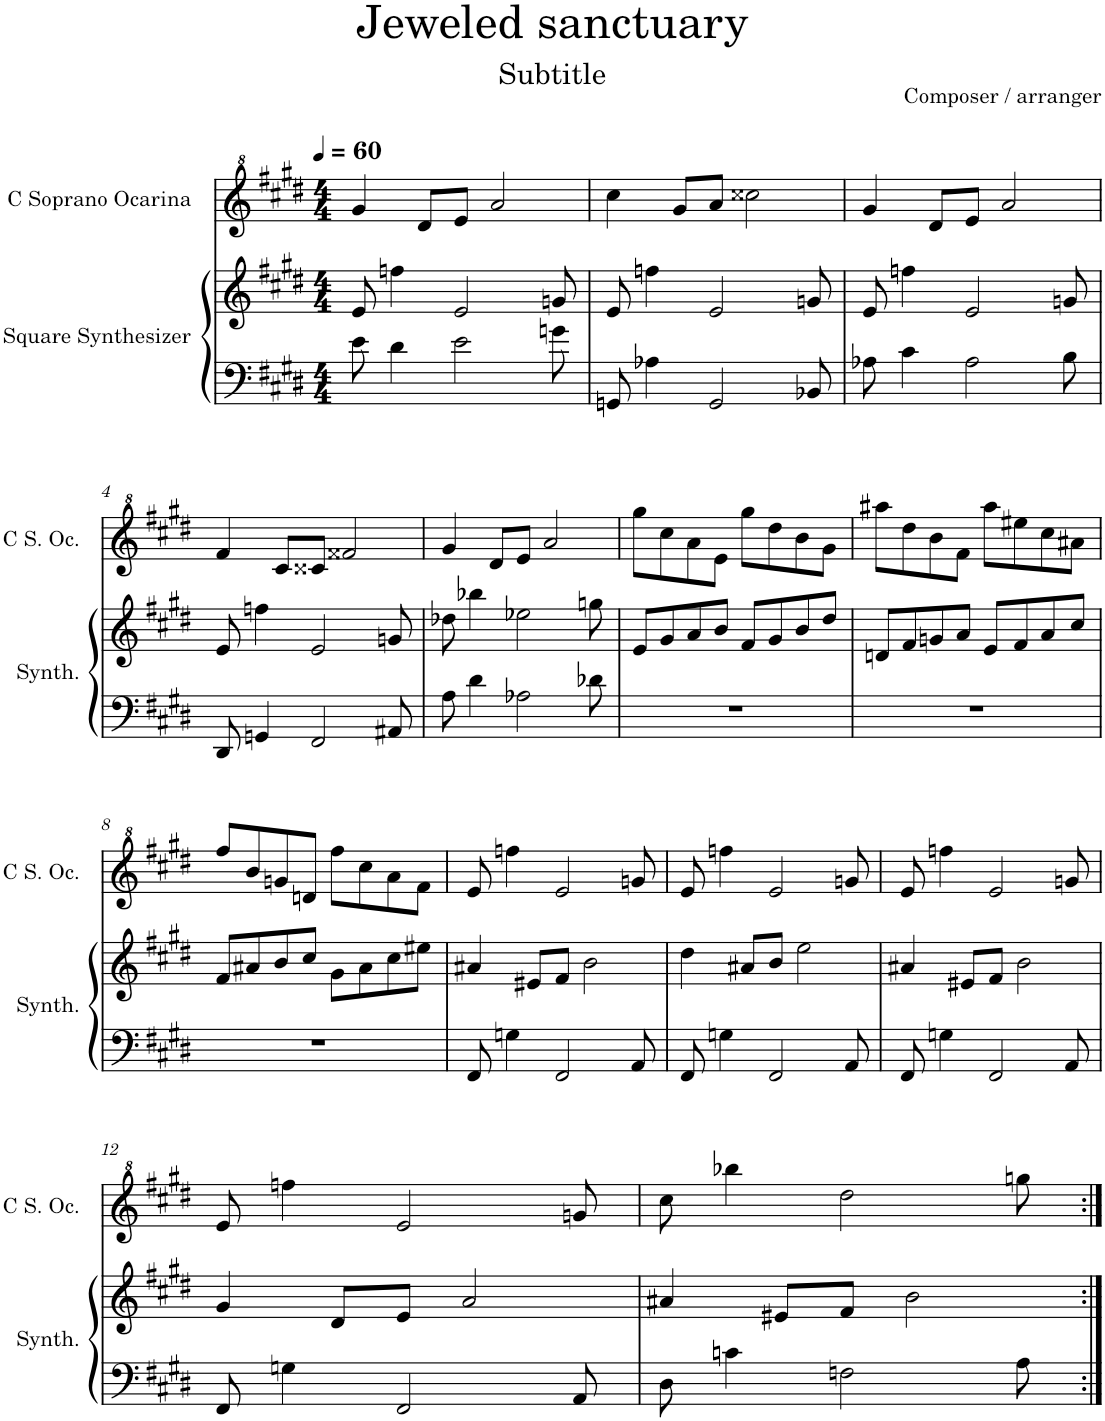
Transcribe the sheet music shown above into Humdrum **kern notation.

**kern	**kern	**kern
*part2	*part2	*part1
*staff3	*staff2	*staff1
*I"Square Synthesizer	*	*I"C Soprano Ocarina
*I'Synth.	*	*I'C S. Oc.
*clefF4	*clefG2	*clefG^2
*k[f#c#g#d#]	*k[f#c#g#d#]	*k[f#c#g#d#]
*M4/4	*M4/4	*M4/4
*MM60	*MM60	*MM60
=1	=1	=1
8e\	8e/	4gg#/
4d#\	4ffn\	.
.	.	8dd#/L
2e\	2e/	8ee/J
.	.	2aa/
8gn\	8gn/	.
=2	=2	=2
8GGn/	8e/	4ccc#\
4A-X\	4ffn\	.
.	.	8gg#/L
2GG/	2e/	8aa/J
.	.	2ccc##X\
8BB-X/	8gn/	.
=3	=3	=3
8A-X\	8e/	4gg#/
4c#\	4ffn\	.
.	.	8dd#/L
2A-\	2e/	8ee/J
.	.	2aa/
8B\	8gn/	.
!!LO:LB:g=z
=4	=4	=4
8DD#/	8e/	4ff#/
4GGn/	4ffn\	.
.	.	8cc#/L
2FF#/	2e/	8cc##X/J
.	.	2ff##X/
8AA#X/	8gn/	.
=5	=5	=5
8A\	8dd-X\	4gg#/
4d#\	4bb-X\	.
.	.	8dd#/L
2A-X\	2ee-X\	8ee/J
.	.	2aa/
8d-X\	8ggn\	.
=6	=6	=6
1r	8e/L	8ggg#\L
.	8g#/	8ccc#\
.	8a/	8aa\
.	8b/J	8ee\J
.	8f#/L	8ggg#\L
.	8g#/	8ddd#\
.	8b/	8bb\
.	8dd#/J	8gg#\J
=7	=7	=7
1r	8dn/L	8aaa#X\L
.	8f#/	8ddd#\
.	8gn/	8bb\
.	8a/J	8ff#\J
.	8e/L	8aaa#\L
.	8f#/	8eee#X\
.	8a/	8ccc#\
.	8cc#/J	8aa#X\J
!!LO:LB:g=z
=8	=8	=8
1r	8f#/L	8fff#/L
.	8a#X/	8bb/
.	8b/	8ggn/
.	8cc#/J	8ddn/J
.	8g#\L	8fff#\L
.	8a#\	8ccc#\
.	8cc#\	8aa\
.	8ee#X\J	8ff#\J
=9	=9	=9
8FF#/	4a#X/	8ee/
4Gn\	.	4fffn\
.	8e#X/L	.
2FF#/	8f#/J	2ee/
.	2b\	.
8AA/	.	8ggn/
=10	=10	=10
8FF#/	4dd#\	8ee/
4Gn\	.	4fffn\
.	8a#X/L	.
2FF#/	8b/J	2ee/
.	2ee\	.
8AA/	.	8ggn/
=11	=11	=11
8FF#/	4a#X/	8ee/
4Gn\	.	4fffn\
.	8e#X/L	.
2FF#/	8f#/J	2ee/
.	2b\	.
8AA/	.	8ggn/
!!LO:LB:g=z
=12	=12	=12
8FF#/	4g#/	8ee/
4Gn\	.	4fffn\
.	8d#/L	.
2FF#/	8e/J	2ee/
.	2a/	.
8AA/	.	8ggn/
=13	=13	=13
8D#\	4a#X/	8ccc#\
4cn\	.	4bbb-X\
.	8e#X/L	.
2Fn\	8f#/J	2ddd#\
.	2b\	.
8A\	.	8gggn\
=:|!	=:|!	=:|!
*-	*-	*-
